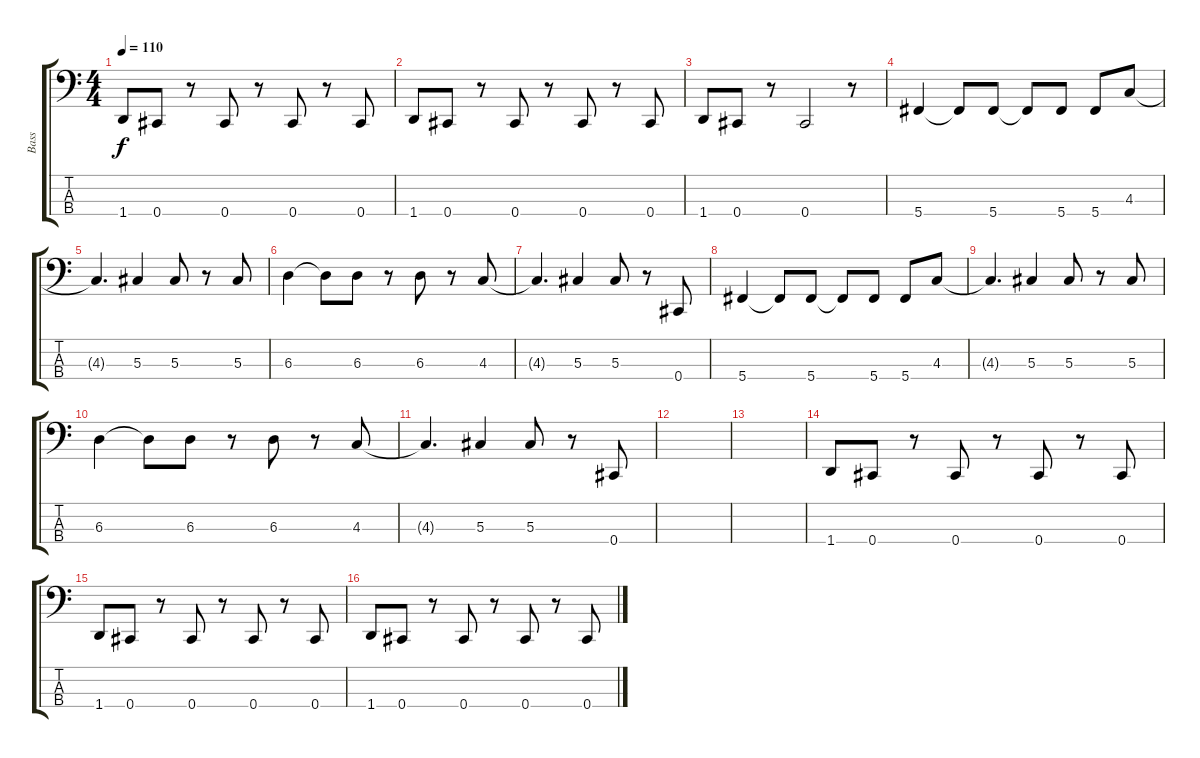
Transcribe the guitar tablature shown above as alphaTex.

\track ("Bass" "Bass") {instrument fretlessbass}
\staff {score tabs}
\tuning (Gb2 Db2 Ab1 Db1) {hide}
\ts (4 4)
\tempo 110
\clef f4
\ks c
1.4.8{dy f} 0.4.8 r.8 0.4.8 r.8 0.4.8 r.8 0.4.8 |
1.4.8 0.4.8 r.8 0.4.8 r.8 0.4.8 r.8 0.4.8 |
1.4.8 0.4.8 r.8 0.4.2 r.8 |
5.4.4 5.4{t}.8 5.4.8 5.4{t}.8 5.4.8 5.4.8 4.3.8 |
4.3{t}.4{d} 5.3.4 5.3.8 r.8 5.3.8 |
6.3.4 6.3{t}.8 6.3.8 r.8 6.3.8 r.8 4.3.8 |
4.3{t}.4{d} 5.3.4 5.3.8 r.8 0.4.8 |
5.4.4 5.4{t}.8 5.4.8 5.4{t}.8 5.4.8 5.4.8 4.3.8 |
4.3{t}.4{d} 5.3.4 5.3.8 r.8 5.3.8 |
6.3.4 6.3{t}.8 6.3.8 r.8 6.3.8 r.8 4.3.8 |
4.3{t}.4{d} 5.3.4 5.3.8 r.8 0.4.8 |
|
|
1.4.8 0.4.8 r.8 0.4.8 r.8 0.4.8 r.8 0.4.8 |
1.4.8 0.4.8 r.8 0.4.8 r.8 0.4.8 r.8 0.4.8 |
1.4.8 0.4.8 r.8 0.4.8 r.8 0.4.8 r.8 0.4.8
